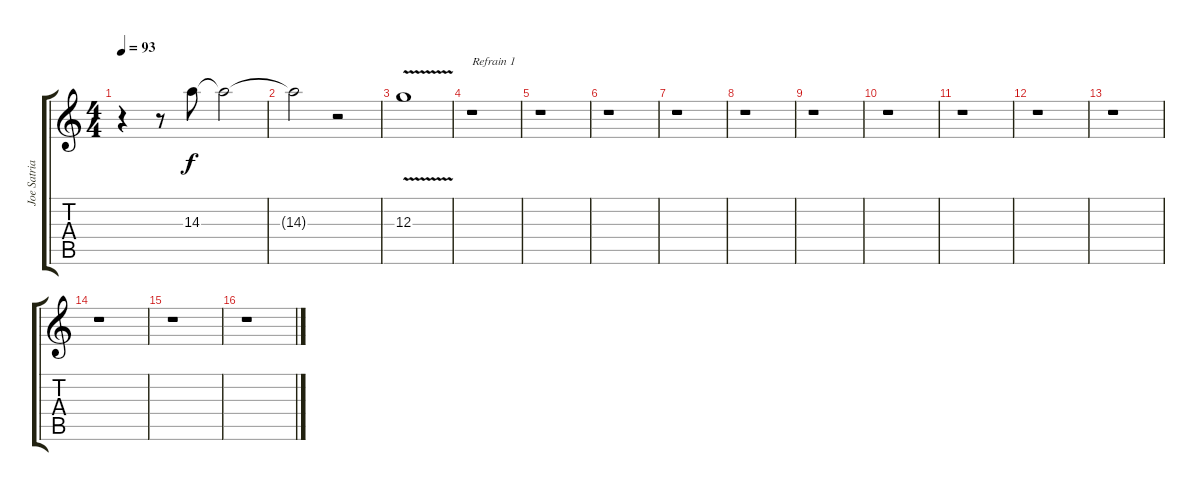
\track ("Joe Satriani" "Joe Satria") {instrument overdrivenguitar}
\staff {score tabs}
\tuning (E4 B3 G3 D3 A2 E2) {hide}
\ts (4 4)
\tempo 93
\clef g2
\ks c
r.4{dy f} r.8 14.3.8 14.3{t}.2 |
14.3{t}.2 r.2 |
12.3{v}.1 |
r.1{txt "Refrain 1"} |
r.1 |
r.1 |
r.1 |
r.1 |
r.1 |
r.1 |
r.1 |
r.1 |
r.1 |
r.1 |
r.1 |
r.1
